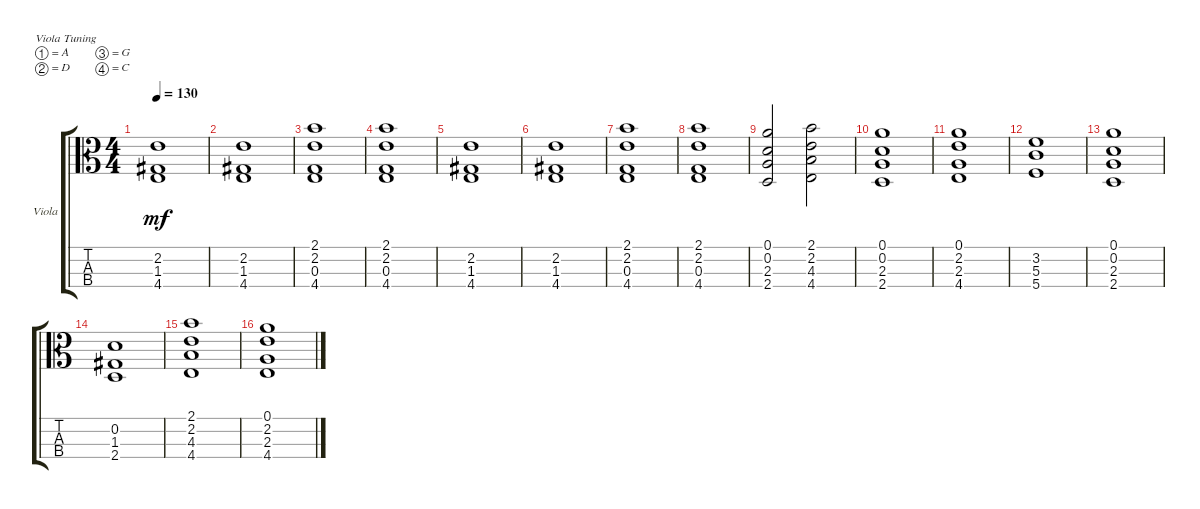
\defaultSystemsLayout 4
\bracketExtendMode groupsimilarinstruments
\firstSystemTrackNameOrientation horizontal
\otherSystemsTrackNameOrientation horizontal
\track ("Viola" "Viola") {instrument viola}
\staff {score tabs}
\tuning (A4 D4 G3 C3)
\ts (4 4)
\tempo 130
\clef c3
\ks c
(4.4 1.3 2.2).1{dy mf} |
(4.4 1.3 2.2).1 |
(4.4 0.3 2.2 2.1).1 |
(4.4 0.3 2.2 2.1).1 |
(4.4 1.3 2.2).1 |
(4.4 1.3 2.2).1 |
(4.4 0.3 2.2 2.1).1 |
(4.4 0.3 2.2 2.1).1 |
(2.4 2.3 0.2 0.1).2 (4.4 4.3 2.2 2.1).2 |
(2.4 2.3 0.2 0.1).1 |
(2.3 4.4 2.2 0.1).1 |
(5.4 5.3 3.2).1 |
(2.4 2.3 0.2 0.1).1 |
(1.3 2.4 0.2).1 |
(4.4 4.3 2.2 2.1).1 |
(2.3 4.4 2.2 0.1).1
